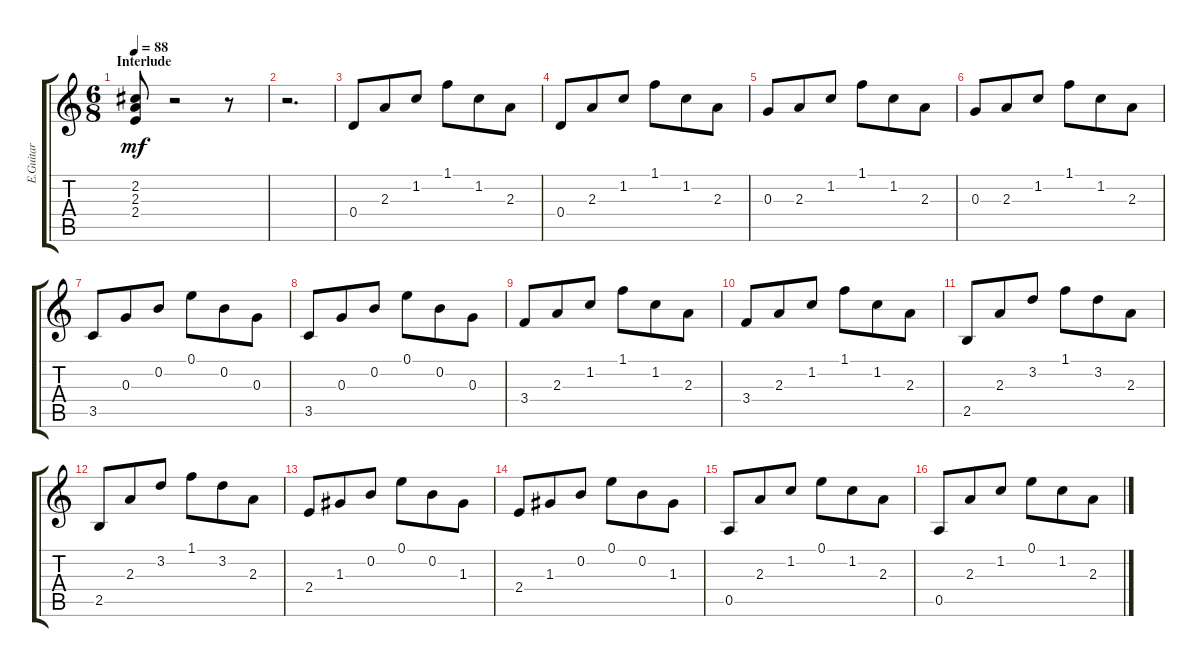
\track ("E.Guitar            " "E.Guitar  ") {instrument acousticguitarnylon}
\staff {score tabs}
\tuning (E4 B3 G3 D3 A2 E2) {hide}
\ts (6 8)
\section ("" "Interlude")
\tempo 88
\clef g2
\ks c
(2.2 2.3 2.4).8{dy mf} r.2 r.8 |
r.2{d} |
0.4.8 2.3.8 1.2.8 1.1.8 1.2.8 2.3.8 |
0.4.8 2.3.8 1.2.8 1.1.8 1.2.8 2.3.8 |
0.3.8 2.3.8 1.2.8 1.1.8 1.2.8 2.3.8 |
0.3.8 2.3.8 1.2.8 1.1.8 1.2.8 2.3.8 |
3.5.8 0.3.8 0.2.8 0.1.8 0.2.8 0.3.8 |
3.5.8 0.3.8 0.2.8 0.1.8 0.2.8 0.3.8 |
3.4.8 2.3.8 1.2.8 1.1.8 1.2.8 2.3.8 |
3.4.8 2.3.8 1.2.8 1.1.8 1.2.8 2.3.8 |
2.5.8 2.3.8 3.2.8 1.1.8 3.2.8 2.3.8 |
2.5.8 2.3.8 3.2.8 1.1.8 3.2.8 2.3.8 |
2.4.8 1.3.8 0.2.8 0.1.8 0.2.8 1.3.8 |
2.4.8 1.3.8 0.2.8 0.1.8 0.2.8 1.3.8 |
0.5.8 2.3.8 1.2.8 0.1.8 1.2.8 2.3.8 |
0.5.8 2.3.8 1.2.8 0.1.8 1.2.8 2.3.8
